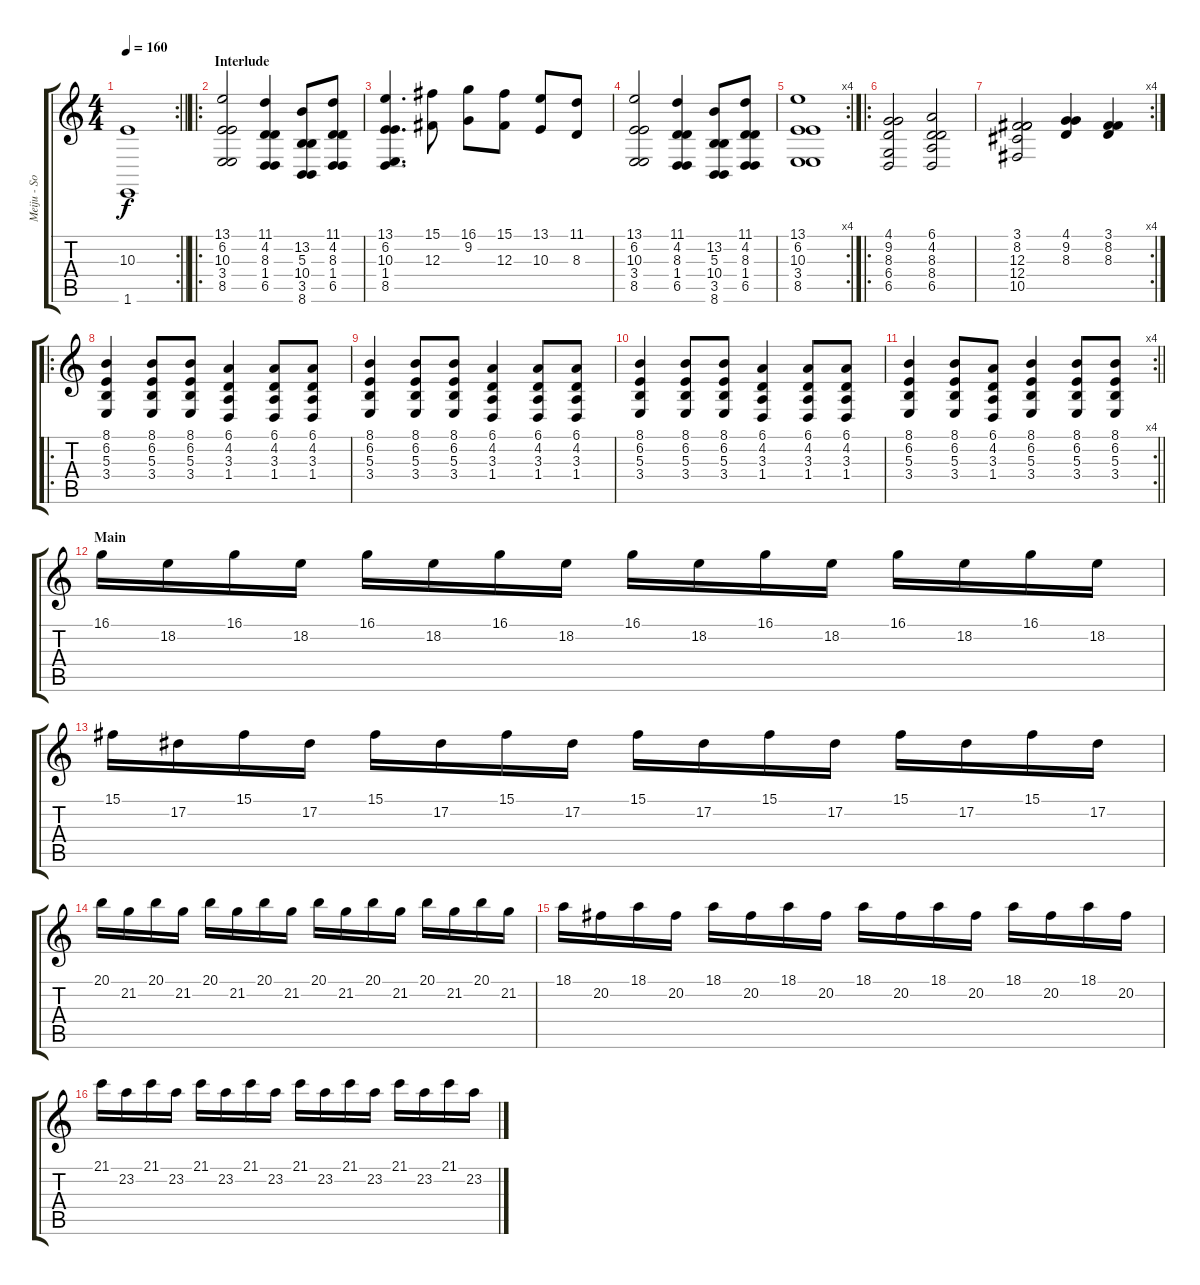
\track ("Meiju - Soft Synth" "Meiju - So") {instrument synthstrings2}
\staff {score tabs}
\tuning (Eb4 Bb3 Gb3 Db3 Ab2 Eb2) {hide}
\rc 2
\ts (4 4)
\tempo 160
\clef g2
\barLineRight lightlight
\ks c
(10.3 1.6).1{dy f} |
\ro
\section ("" "Interlude")
(13.1 6.2 10.3 3.4 8.5).2 (11.1 4.2 8.3 1.4 6.5).4 (13.2 5.3 10.4 3.5 8.6).8 (11.1 4.2 8.3 1.4 6.5).8 |
(13.1 6.2 10.3 1.4 8.5).4{d} (15.1 12.3).8 (16.1 9.2).8 (15.1 12.3).8 (13.1 10.3).8 (11.1 8.3).8 |
(13.1 6.2 10.3 3.4 8.5).2 (11.1 4.2 8.3 1.4 6.5).4 (13.2 5.3 10.4 3.5 8.6).8 (11.1 4.2 8.3 1.4 6.5).8 |
\rc 4
(13.1 6.2 10.3 3.4 8.5).1 |
\ro
(4.1 9.2 8.3 6.4 6.5).2 (6.1 4.2 8.3 8.4 6.5).2 |
\rc 4
(3.1 8.2 12.3 12.4 10.5).2 (4.1 9.2 8.3).4 (3.1 8.2 8.3).4 |
\ro
(8.1 6.2 5.3 3.4).4 (8.1 6.2 5.3 3.4).8 (8.1 6.2 5.3 3.4).8 (6.1 4.2 3.3 1.4).4 (6.1 4.2 3.3 1.4).8 (6.1 4.2 3.3 1.4).8 |
(8.1 6.2 5.3 3.4).4 (8.1 6.2 5.3 3.4).8 (8.1 6.2 5.3 3.4).8 (6.1 4.2 3.3 1.4).4 (6.1 4.2 3.3 1.4).8 (6.1 4.2 3.3 1.4).8 |
(8.1 6.2 5.3 3.4).4 (8.1 6.2 5.3 3.4).8 (8.1 6.2 5.3 3.4).8 (6.1 4.2 3.3 1.4).4 (6.1 4.2 3.3 1.4).8 (6.1 4.2 3.3 1.4).8 |
\rc 4
\barLineRight lightlight
(8.1 6.2 5.3 3.4).4 (8.1 6.2 5.3 3.4).8 (6.1 4.2 3.3 1.4).8 (8.1 6.2 5.3 3.4).4 (8.1 6.2 5.3 3.4).8 (8.1 6.2 5.3 3.4).8 |
\section ("" "Main")
16.1.16 18.2.16 16.1.16 18.2.16 16.1.16 18.2.16 16.1.16 18.2.16 16.1.16 18.2.16 16.1.16 18.2.16 16.1.16 18.2.16 16.1.16 18.2.16 |
15.1.16 17.2.16 15.1.16 17.2.16 15.1.16 17.2.16 15.1.16 17.2.16 15.1.16 17.2.16 15.1.16 17.2.16 15.1.16 17.2.16 15.1.16 17.2.16 |
20.1.16 21.2.16 20.1.16 21.2.16 20.1.16 21.2.16 20.1.16 21.2.16 20.1.16 21.2.16 20.1.16 21.2.16 20.1.16 21.2.16 20.1.16 21.2.16 |
18.1.16 20.2.16 18.1.16 20.2.16 18.1.16 20.2.16 18.1.16 20.2.16 18.1.16 20.2.16 18.1.16 20.2.16 18.1.16 20.2.16 18.1.16 20.2.16 |
21.1.16 23.2.16 21.1.16 23.2.16 21.1.16 23.2.16 21.1.16 23.2.16 21.1.16 23.2.16 21.1.16 23.2.16 21.1.16 23.2.16 21.1.16 23.2.16
